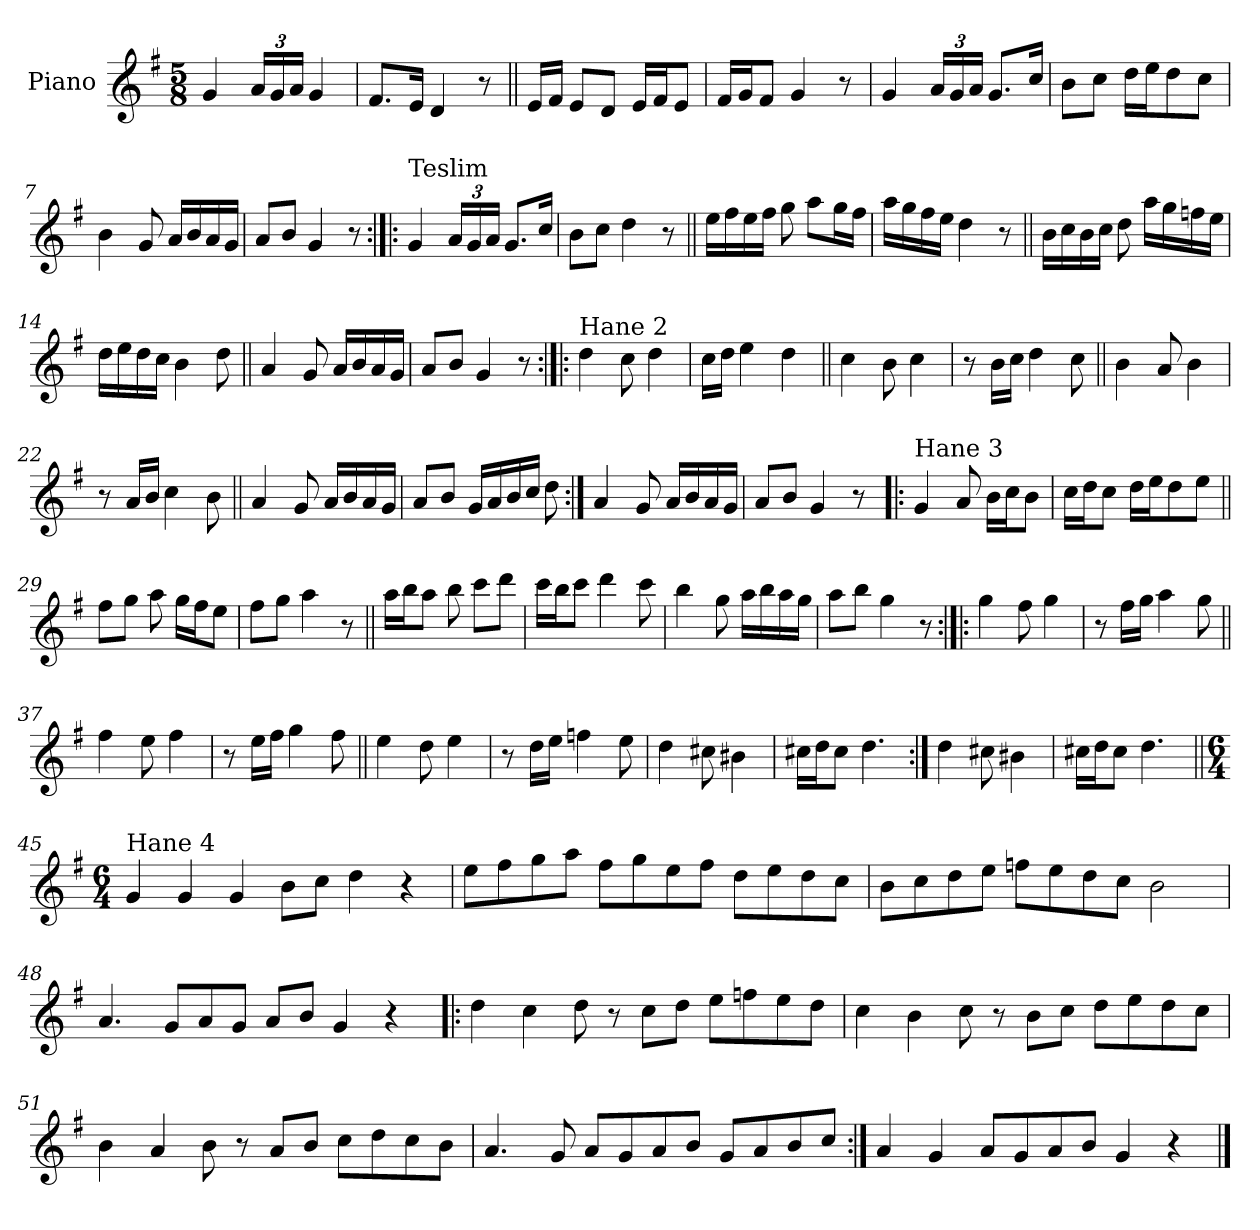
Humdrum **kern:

**kern
*part1
*staff1
*I"Piano
*I'Pno.
*clefG2
*k[f#]
*M5/8
=1
4g/
*Xbrackettup
24a/LL
24g/
24a/JJ
4g/
=2
8.f#/L
16e/Jk
4d/
8r
=3||
16e/LL
16f#/JJ
8e/L
8d/J
16e/LL
16f#/J
8e/J
=4
16f#/LL
16g/J
8f#/J
4g/
8r
=5
4g/
24a/LL
24g/
24a/JJ
8.g/L
16cc/Jk
=6
8b\L
8cc\J
16dd\LL
16ee\J
8dd\
8cc\J
!!LO:LB:g=z
=7
4b\
8g/
16a/LL
16b/
16a/
16g/JJ
=8
8a/L
8b/J
4g/
8r
=9:|!|:
!LO:TX:a:t=Teslim
4g/
24a/LL
24g/
24a/JJ
8.g/L
16cc/Jk
=10
8b\L
8cc\J
4dd\
8r
=11||
16ee\LL
16ff#\
16ee\
16ff#\JJ
8gg\
8aa\L
16gg\L
16ff#\JJ
=12
16aa\LL
16gg\
16ff#\
16ee\JJ
4dd\
8r
!!LO:LB:g=z
=13||
16b\LL
16cc\
16b\
16cc\JJ
8dd\
16aa\LL
16gg\
16ffn\
16ee\JJ
=14
16dd\LL
16ee\
16dd\
16cc\JJ
4b\
8dd\
=15||
4a/
8g/
16a/LL
16b/
16a/
16g/JJ
=16
8a/L
8b/J
4g/
8r
=17:|!|:
!LO:TX:a:t=Hane 2
4dd\
8cc\
4dd\
=18
16cc\LL
16dd\JJ
4ee\
4dd\
=19||
4cc\
8b\
4cc\
!!LO:LB:g=z
=20
8r
16b\LL
16cc\JJ
4dd\
8cc\
=21||
4b\
8a/
4b\
=22
8r
16a/LL
16b/JJ
4cc\
8b\
=23||
4a/
8g/
16a/LL
16b/
16a/
16g/JJ
=24
8a/L
8b/J
16g/LL
16a/
16b/
16cc/JJ
8dd\
=25:|!
4a/
8g/
16a/LL
16b/
16a/
16g/JJ
=26
8a/L
8b/J
4g/
8r
!!LO:LB:g=z
=27!|:
!LO:TX:a:t=Hane 3
4g/
8a/
16b\LL
16cc\J
8b\J
=28
16cc\LL
16dd\J
8cc\J
16dd\LL
16ee\J
8dd\
8ee\J
=29||
8ff#\L
8gg\J
8aa\
16gg\LL
16ff#\J
8ee\J
=30
8ff#\L
8gg\J
4aa\
8r
=31||
16aa\LL
16bb\J
8aa\J
8bb\
8ccc\L
8ddd\J
=32
16ccc\LL
16bb\J
8ccc\J
4ddd\
8ccc\
!!LO:LB:g=z
=33
4bb\
8gg\
16aa\LL
16bb\
16aa\
16gg\JJ
=34
8aa\L
8bb\J
4gg\
8r
=35:|!|:
4gg\
8ff#\
4gg\
=36
8r
16ff#\LL
16gg\JJ
4aa\
8gg\
=37||
4ff#\
8ee\
4ff#\
=38
8r
16ee\LL
16ff#\JJ
4gg\
8ff#\
=39||
4ee\
8dd\
4ee\
=40
8r
16dd\LL
16ee\JJ
4ffn\
8ee\
!!LO:LB:g=z
=41
4dd\
8cc#X\
4b#X\
=42
16cc#X\LL
16dd\J
8cc#\J
4.dd\
=43:|!
4dd\
8cc#X\
4b#X\
=44
16cc#X\LL
16dd\J
8cc#\J
4.dd\
=45||
*M6/4
!LO:TX:a:t=Hane 4
4g/
4g/
4g/
8b\L
8cc\J
4dd\
4r
=46
8ee\L
8ff#\
8gg\
8aa\J
8ff#\L
8gg\
8ee\
8ff#\J
8dd\L
8ee\
8dd\
8cc\J
!!LO:LB:g=z
=47
8b\L
8cc\
8dd\
8ee\J
8ffn\L
8ee\
8dd\
8cc\J
2b\
=48
4.a/
8g/L
8a/
8g/J
8a/L
8b/J
4g/
4r
=49!|:
4dd\
4cc\
8dd\
8r
8cc\L
8dd\J
8ee\L
8ffn\
8ee\
8dd\J
=50
4cc\
4b\
8cc\
8r
8b\L
8cc\J
8dd\L
8ee\
8dd\
8cc\J
!!LO:LB:g=z
=51
4b\
4a/
8b\
8r
8a/L
8b/J
8cc\L
8dd\
8cc\
8b\J
=52
4.a/
8g/
8a/L
8g/
8a/
8b/J
8g/L
8a/
8b/
8cc/J
=53:|!
4a/
4g/
8a/L
8g/
8a/
8b/J
4g/
4r
==
*-
